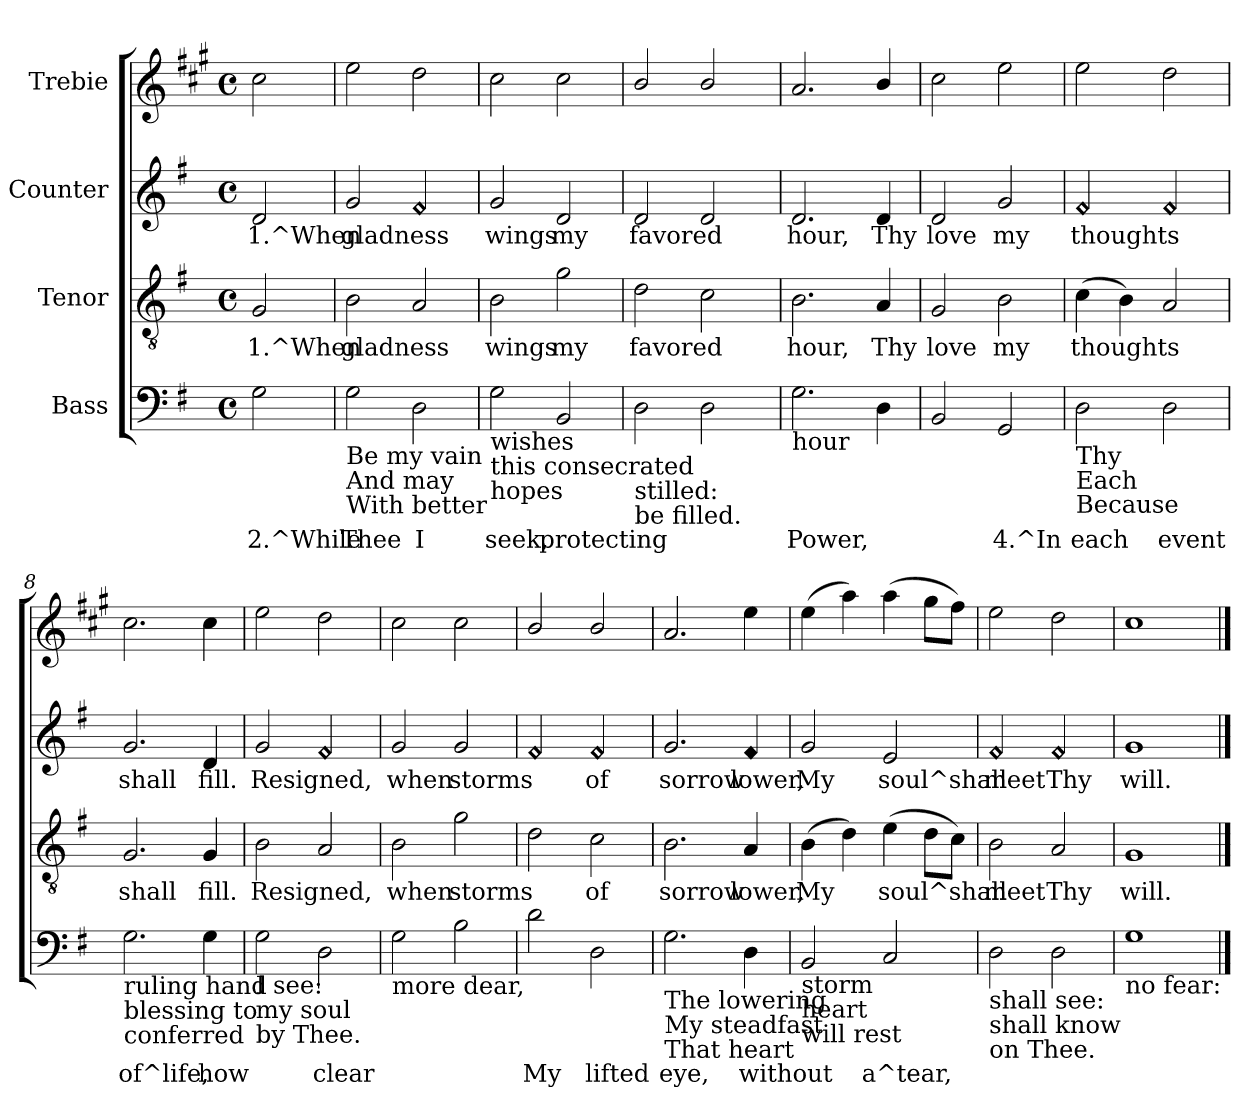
**kern	**text	**kern	**text	**kern	**text	**kern
*part4	*part4	*part3	*part3	*part2	*part2	*part1
*staff4	*staff4	*staff3	*staff3	*staff2	*staff2	*staff1
*I"Bass	*	*I"Tenor	*	*I"Counter	*	*I"Trebie
!!LO:PB:g=z
*stria5	*	*stria5	*	*stria5	*	*stria5
*clefF4	*	*clefGv2	*	*clefG2	*	*clefG2
*	*	*	*	*	*	*ITrd1c2
*k[f#]	*	*k[f#]	*	*k[f#]	*	*k[f#]
*G:	*	*G:	*	*G:	*	*G:
*M4/4	*	*M4/4	*	*M4/4	*	*M4/4
*met(c)	*	*met(c)	*	*met(c)	*	*met(c)
=1	=1	=1	=1	=1	=1	=1
!	!LO:LY:b:rj	!	!LO:LY:b:rj	!	!LO:LY:b:rj	!
2G\	2.^While	2G/	1.^When	2d/	1.^When	2b\
=2	=2	=2	=2	=2	=2	=2
!LO:TX:b:t=Be my vain	!	!	!	!	!	!
!LO:TX:b:t=And may	!	!	!	!	!	!
!LO:TX:b:t=With better	!	!	!	!	!	!
!	!LO:LY:b:rj	!	!LO:LY:b:rj	!	!LO:LY:b:rj	!
2G\	Thee	2B\	gladness	2g/	gladness	2dd\
!	!LO:LY:b:rj	!	!LO:LY:b:rj	!LO:N:head=diamond	!LO:LY:b:rj	!
2D\	I	2A/	.	2f#/	.	2cc\
=3	=3	=3	=3	=3	=3	=3
!LO:TX:b:t=wishes	!	!	!	!	!	!
!LO:TX:b:t=this consecrated	!	!	!	!	!	!
!LO:TX:b:t=hopes	!	!	!	!	!	!
!	!LO:LY:b:rj	!	!LO:LY:b:rj	!	!LO:LY:b:rj	!
2G\	seek,	2B\	wings	2g/	wings	2b\
!	!LO:LY:b:rj	!	!LO:LY:b:rj	!	!LO:LY:b:rj	!
2BB/	protecting	2g\	my	2d/	my	2b\
=4	=4	=4	=4	=4	=4	=4
!LO:TX:b:t=stilled&colon;	!	!	!	!	!	!
!LO:TX:b:t=be filled.	!	!	!	!	!	!
!	!LO:LY:b:rj	!	!LO:LY:b:rj	!	!LO:LY:b:rj	!
2D\	.	2d\	favored	2d/	favored	2a/
!	!LO:LY:b:rj	!	!LO:LY:b:rj	!	!LO:LY:b:rj	!
2D\	.	2c\	.	2d/	.	2a>/
=5	=5	=5	=5	=5	=5	=5
!LO:TX:b:t=hour	!	!	!	!	!	!
!	!LO:LY:b:rj	!	!LO:LY:b:rj	!	!LO:LY:b:rj	!
2.G\	Power,	2.B\	hour,	2.d/	hour,	2.g/
!	!LO:LY:b:rj	!	!LO:LY:b:rj	!	!LO:LY:b:rj	!
4D\	.	4A/	Thy	4d/	Thy	4a/
=6	=6	=6	=6	=6	=6	=6
!	!LO:LY:b:rj	!	!LO:LY:b:rj	!	!LO:LY:b:rj	!
2BB/	.	2G/	love	2d/	love	2b\
!	!LO:LY:b:rj	!	!LO:LY:b:rj	!	!LO:LY:b:rj	!
2GG/	4.^In	2B\	my	2g/	my	2dd\
!!LO:PB:g=z
=7	=7	=7	=7	=7	=7	=7
!LO:TX:b:t=Thy	!	!	!	!	!	!
!LO:TX:b:t=Each	!	!	!	!	!	!
!LO:TX:b:t=Because	!	!	!	!	!	!
!	!LO:LY:b:rj	!	!LO:LY:b:rj	!LO:N:head=diamond	!LO:LY:b:rj	!
2D\	each	(>4c\	thoughts	2f#/	thoughts	2dd\
!	!	!	!LO:LY:b:rj	!	!	!
.	.	4B\)	.	.	.	.
!	!LO:LY:b:rj	!	!LO:LY:b:rj	!LO:N:head=diamond	!LO:LY:b:rj	!
2D\	event	2A/	.	2f#/	.	2cc\
=8	=8	=8	=8	=8	=8	=8
!LO:TX:b:t=ruling hand	!	!	!	!	!	!
!LO:TX:b:t=blessing to	!	!	!	!	!	!
!LO:TX:b:t=conferred	!	!	!	!	!	!
!	!LO:LY:b:rj	!	!LO:LY:b:rj	!	!LO:LY:b:rj	!
2.G\	of^life,	2.G/	shall	2.g/	shall	2.b\
!	!LO:LY:b:rj	!	!LO:LY:b:rj	!	!LO:LY:b:rj	!
4G\	how	4G/	fill.	4d/	fill.	4b\
=9	=9	=9	=9	=9	=9	=9
!LO:TX:b:t=I see&colon;	!	!	!	!	!	!
!LO:TX:b:t=my soul	!	!	!	!	!	!
!LO:TX:b:t=by Thee.	!	!	!	!	!	!
!	!LO:LY:b:rj	!	!LO:LY:b:rj	!	!LO:LY:b:rj	!
2G\	.	2B\	Resigned,	2g/	Resigned,	2dd\
!	!LO:LY:b:rj	!	!LO:LY:b:rj	!LO:N:head=diamond	!LO:LY:b:rj	!
2D\	clear	2A/	.	2f#/	.	2cc\
=10	=10	=10	=10	=10	=10	=10
!LO:TX:b:t=more dear,	!	!	!	!	!	!
!	!LO:LY:b:rj	!	!LO:LY:b:rj	!	!LO:LY:b:rj	!
2G\	.	2B\	when	2g/	when	2b>\
!	!LO:LY:b:rj	!	!LO:LY:b:rj	!	!LO:LY:b:rj	!
2B\	.	2g\	storms	2g/	storms	2b\
=11	=11	=11	=11	=11	=11	=11
!	!LO:LY:b:rj	!	!LO:LY:b:rj	!LO:N:head=diamond	!LO:LY:b:rj	!
2d\	My	2d\	.	2f#/	.	2a/
!	!LO:LY:b:rj	!	!LO:LY:b:rj	!LO:N:head=diamond	!LO:LY:b:rj	!
2D\	lifted	2c\	of	2f#/	of	2a/
=12	=12	=12	=12	=12	=12	=12
!LO:TX:b:t=The lowering	!	!	!	!	!	!
!LO:TX:b:t=My steadfast	!	!	!	!	!	!
!LO:TX:b:t=That heart	!	!	!	!	!	!
!	!LO:LY:b:rj	!	!LO:LY:b:rj	!	!LO:LY:b:rj	!
2.G\	eye,	2.B\	sorrow	2.g/	sorrow	2.g/
!	!LO:LY:b:rj	!	!LO:LY:b:rj	!LO:N:head=diamond	!LO:LY:b:rj	!
4D\	without	4A/	lower,	4f#/	lower,	4dd\
!!LO:LB:g=z
=13	=13	=13	=13	=13	=13	=13
!LO:TX:b:t=storm	!	!	!	!	!	!
!LO:TX:b:t=heart	!	!	!	!	!	!
!LO:TX:b:t=will rest	!	!	!	!	!	!
!	!LO:LY:b:rj	!	!LO:LY:b:rj	!	!LO:LY:b:rj	!
2BB/	.	(>4B\	My	2g/	My	(>4dd\
!	!	!	!LO:LY:b:rj	!	!	!
.	.	4d\)	.	.	.	4gg\)
!	!LO:LY:b:rj	!	!LO:LY:b:rj	!	!LO:LY:b:rj	!
2C/	a^tear,	(>4e\	soul^shall	2e/	soul^shall	(>4gg\
!	!	!	!LO:LY:b:rj	!	!	!
.	.	8d\L	.	.	.	8ff#\L
!	!	!	!LO:LY:b:rj	!	!	!
.	.	8c\J)	.	.	.	8ee\J)
=14	=14	=14	=14	=14	=14	=14
!LO:TX:b:t=shall see&colon;	!	!	!	!	!	!
!LO:TX:b:t=shall know	!	!	!	!	!	!
!LO:TX:b:t=on Thee.	!	!	!	!	!	!
!	!LO:LY:b:rj	!	!LO:LY:b:rj	!LO:N:head=diamond	!LO:LY:b:rj	!
2D\	.	2B\	meet	2f#/	meet	2dd\
!	!LO:LY:b:rj	!	!LO:LY:b:rj	!LO:N:head=diamond	!LO:LY:b:rj	!
2D\	.	2A/	Thy	2f#/	Thy	2cc\
=15	=15	=15	=15	=15	=15	=15
!LO:TX:b:t=no fear&colon;	!	!	!	!	!	!
!	!LO:LY:b:rj	!	!LO:LY:b:rj	!	!LO:LY:b:rj	!
1G	.	1G	will.	1g	will.	1b>
==	==	==	==	==	==	==
*-	*-	*-	*-	*-	*-	*-
